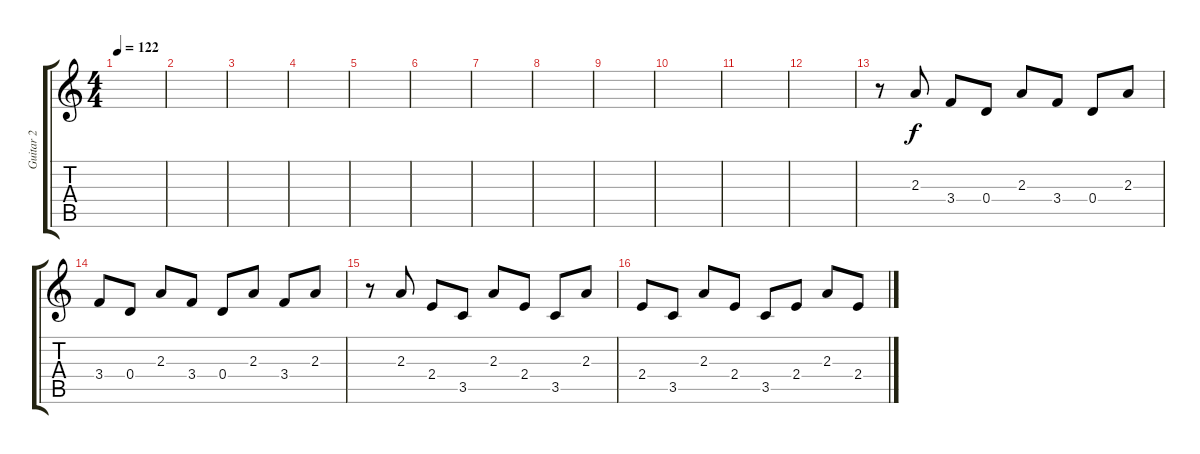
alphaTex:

\track ("Guitar 2" "Guitar 2") {instrument distortionguitar}
\staff {score tabs}
\tuning (E4 B3 G3 D3 A2 E2) {hide}
\ts (4 4)
\tempo 122
\clef g2
\ks c
|
|
|
|
|
|
|
|
|
|
|
|
r.8{instrument electricguitarclean} 2.3.8 3.4.8 0.4.8 2.3.8 3.4.8 0.4.8 2.3.8 |
3.4.8 0.4.8 2.3.8 3.4.8 0.4.8 2.3.8 3.4.8 2.3.8 |
r.8 2.3.8 2.4.8 3.5.8 2.3.8 2.4.8 3.5.8 2.3.8 |
2.4.8 3.5.8 2.3.8 2.4.8 3.5.8 2.4.8 2.3.8 2.4.8
